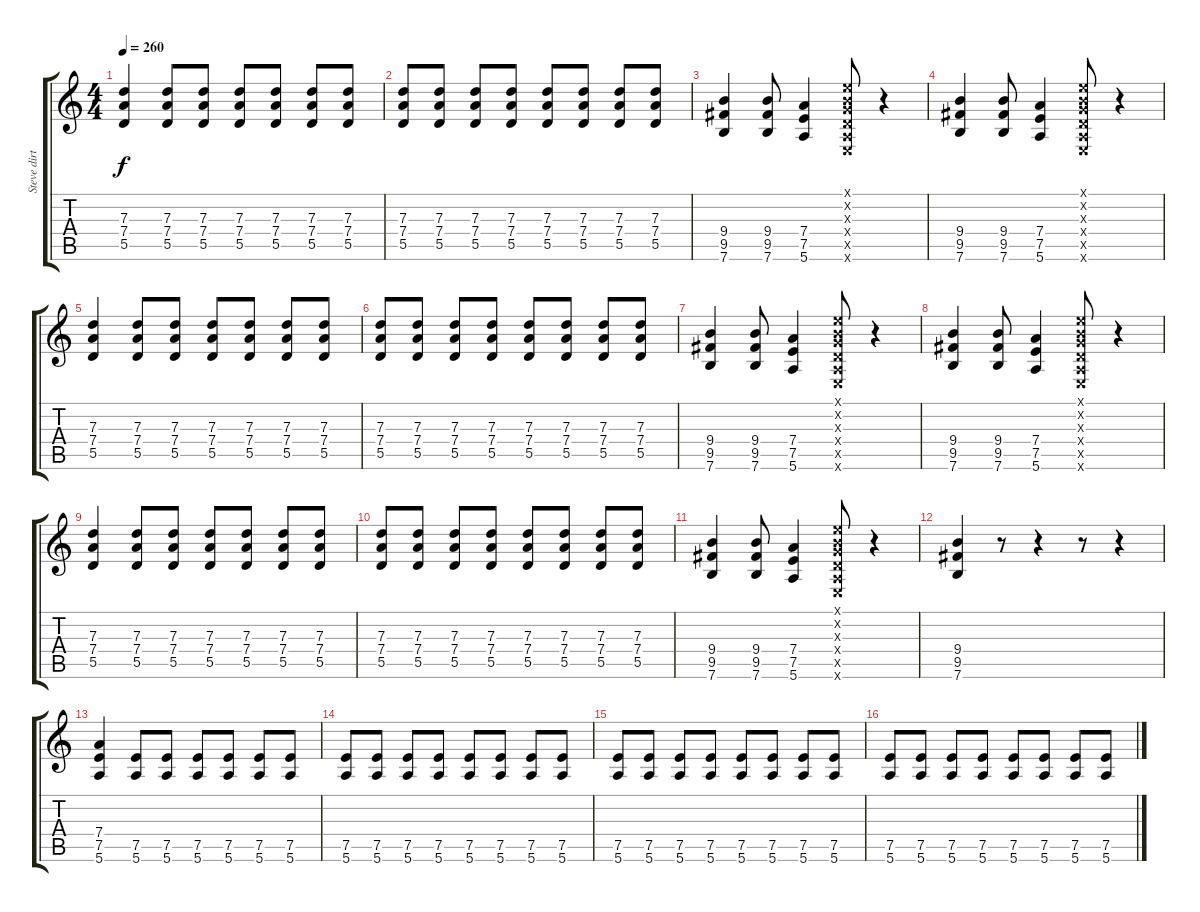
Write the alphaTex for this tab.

\track ("Steve dirty" "Steve dirt") {instrument overdrivenguitar}
\staff {score tabs}
\tuning (E4 B3 G3 D3 A2 E2) {hide}
\ts (4 4)
\tempo 260
\clef g2
\ks c
(7.3 7.4 5.5).4{dy f} (7.3 7.4 5.5).8 (7.3 7.4 5.5).8 (7.3 7.4 5.5).8 (7.3 7.4 5.5).8 (7.3 7.4 5.5).8 (7.3 7.4 5.5).8 |
(7.3 7.4 5.5).8 (7.3 7.4 5.5).8 (7.3 7.4 5.5).8 (7.3 7.4 5.5).8 (7.3 7.4 5.5).8 (7.3 7.4 5.5).8 (7.3 7.4 5.5).8 (7.3 7.4 5.5).8 |
(9.4 9.5 7.6).4 (9.4 9.5 7.6).8 (7.4 7.5 5.6).4 (0.1{x} 0.2{x} 0.3{x} 0.4{x} 0.5{x} 0.6{x}).8 r.4 |
(9.4 9.5 7.6).4 (9.4 9.5 7.6).8 (7.4 7.5 5.6).4 (0.1{x} 0.2{x} 0.3{x} 0.4{x} 0.5{x} 0.6{x}).8 r.4 |
(7.3 7.4 5.5).4 (7.3 7.4 5.5).8 (7.3 7.4 5.5).8 (7.3 7.4 5.5).8 (7.3 7.4 5.5).8 (7.3 7.4 5.5).8 (7.3 7.4 5.5).8 |
(7.3 7.4 5.5).8 (7.3 7.4 5.5).8 (7.3 7.4 5.5).8 (7.3 7.4 5.5).8 (7.3 7.4 5.5).8 (7.3 7.4 5.5).8 (7.3 7.4 5.5).8 (7.3 7.4 5.5).8 |
(9.4 9.5 7.6).4 (9.4 9.5 7.6).8 (7.4 7.5 5.6).4 (0.1{x} 0.2{x} 0.3{x} 0.4{x} 0.5{x} 0.6{x}).8 r.4 |
(9.4 9.5 7.6).4 (9.4 9.5 7.6).8 (7.4 7.5 5.6).4 (0.1{x} 0.2{x} 0.3{x} 0.4{x} 0.5{x} 0.6{x}).8 r.4 |
(7.3 7.4 5.5).4 (7.3 7.4 5.5).8 (7.3 7.4 5.5).8 (7.3 7.4 5.5).8 (7.3 7.4 5.5).8 (7.3 7.4 5.5).8 (7.3 7.4 5.5).8 |
(7.3 7.4 5.5).8 (7.3 7.4 5.5).8 (7.3 7.4 5.5).8 (7.3 7.4 5.5).8 (7.3 7.4 5.5).8 (7.3 7.4 5.5).8 (7.3 7.4 5.5).8 (7.3 7.4 5.5).8 |
(9.4 9.5 7.6).4 (9.4 9.5 7.6).8 (7.4 7.5 5.6).4 (0.1{x} 0.2{x} 0.3{x} 0.4{x} 0.5{x} 0.6{x}).8 r.4 |
(9.4 9.5 7.6).4 r.8 r.4 r.8 r.4 |
(7.4 7.5 5.6).4 (7.5 5.6).8 (7.5 5.6).8 (7.5 5.6).8 (7.5 5.6).8 (7.5 5.6).8 (7.5 5.6).8 |
(7.5 5.6).8 (7.5 5.6).8 (7.5 5.6).8 (7.5 5.6).8 (7.5 5.6).8 (7.5 5.6).8 (7.5 5.6).8 (7.5 5.6).8 |
(7.5 5.6).8 (7.5 5.6).8 (7.5 5.6).8 (7.5 5.6).8 (7.5 5.6).8 (7.5 5.6).8 (7.5 5.6).8 (7.5 5.6).8 |
(7.5 5.6).8 (7.5 5.6).8 (7.5 5.6).8 (7.5 5.6).8 (7.5 5.6).8 (7.5 5.6).8 (7.5 5.6).8 (7.5 5.6).8
